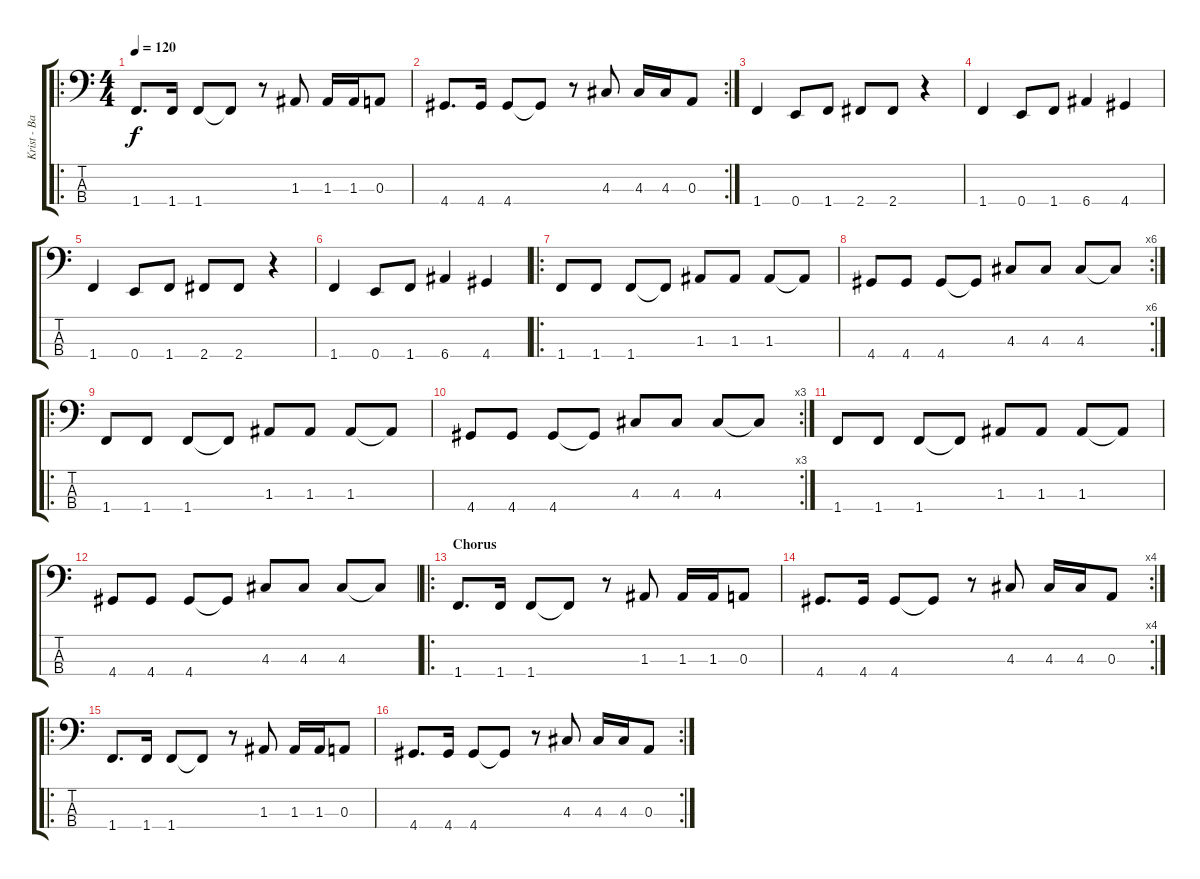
\track ("Krist - Bass" "Krist - Ba") {instrument electricbasspick}
\staff {score tabs}
\tuning (G2 D2 A1 E1) {hide}
\ro
\ts (4 4)
\tempo 120
\clef f4
\ks c
1.4.8{d dy f} 1.4.16 1.4.8 1.4{t}.8 r.8 1.3.8 1.3.16 1.3.16 0.3.8 |
\rc 2
4.4.8{d} 4.4.16 4.4.8 4.4{t}.8 r.8 4.3.8 4.3.16 4.3.16 0.3.8 |
1.4.4 0.4.8 1.4.8 2.4.8 2.4.8 r.4 |
1.4.4 0.4.8 1.4.8 6.4.4 4.4.4 |
1.4.4 0.4.8 1.4.8 2.4.8 2.4.8 r.4 |
1.4.4 0.4.8 1.4.8 6.4.4 4.4.4 |
\ro
1.4.8 1.4.8 1.4.8 1.4{t}.8 1.3.8 1.3.8 1.3.8 1.3{t}.8 |
\rc 6
4.4.8 4.4.8 4.4.8 4.4{t}.8 4.3.8 4.3.8 4.3.8 4.3{t}.8 |
\ro
1.4.8 1.4.8 1.4.8 1.4{t}.8 1.3.8 1.3.8 1.3.8 1.3{t}.8 |
\rc 3
4.4.8 4.4.8 4.4.8 4.4{t}.8 4.3.8 4.3.8 4.3.8 4.3{t}.8 |
1.4.8 1.4.8 1.4.8 1.4{t}.8 1.3.8 1.3.8 1.3.8 1.3{t}.8 |
4.4.8 4.4.8 4.4.8 4.4{t}.8 4.3.8 4.3.8 4.3.8 4.3{t}.8 |
\ro
\section ("" "Chorus")
1.4.8{d} 1.4.16 1.4.8 1.4{t}.8 r.8 1.3.8 1.3.16 1.3.16 0.3.8 |
\rc 4
4.4.8{d} 4.4.16 4.4.8 4.4{t}.8 r.8 4.3.8 4.3.16 4.3.16 0.3.8 |
\ro
1.4.8{d} 1.4.16 1.4.8 1.4{t}.8 r.8 1.3.8 1.3.16 1.3.16 0.3.8 |
\rc 2
4.4.8{d} 4.4.16 4.4.8 4.4{t}.8 r.8 4.3.8 4.3.16 4.3.16 0.3.8
